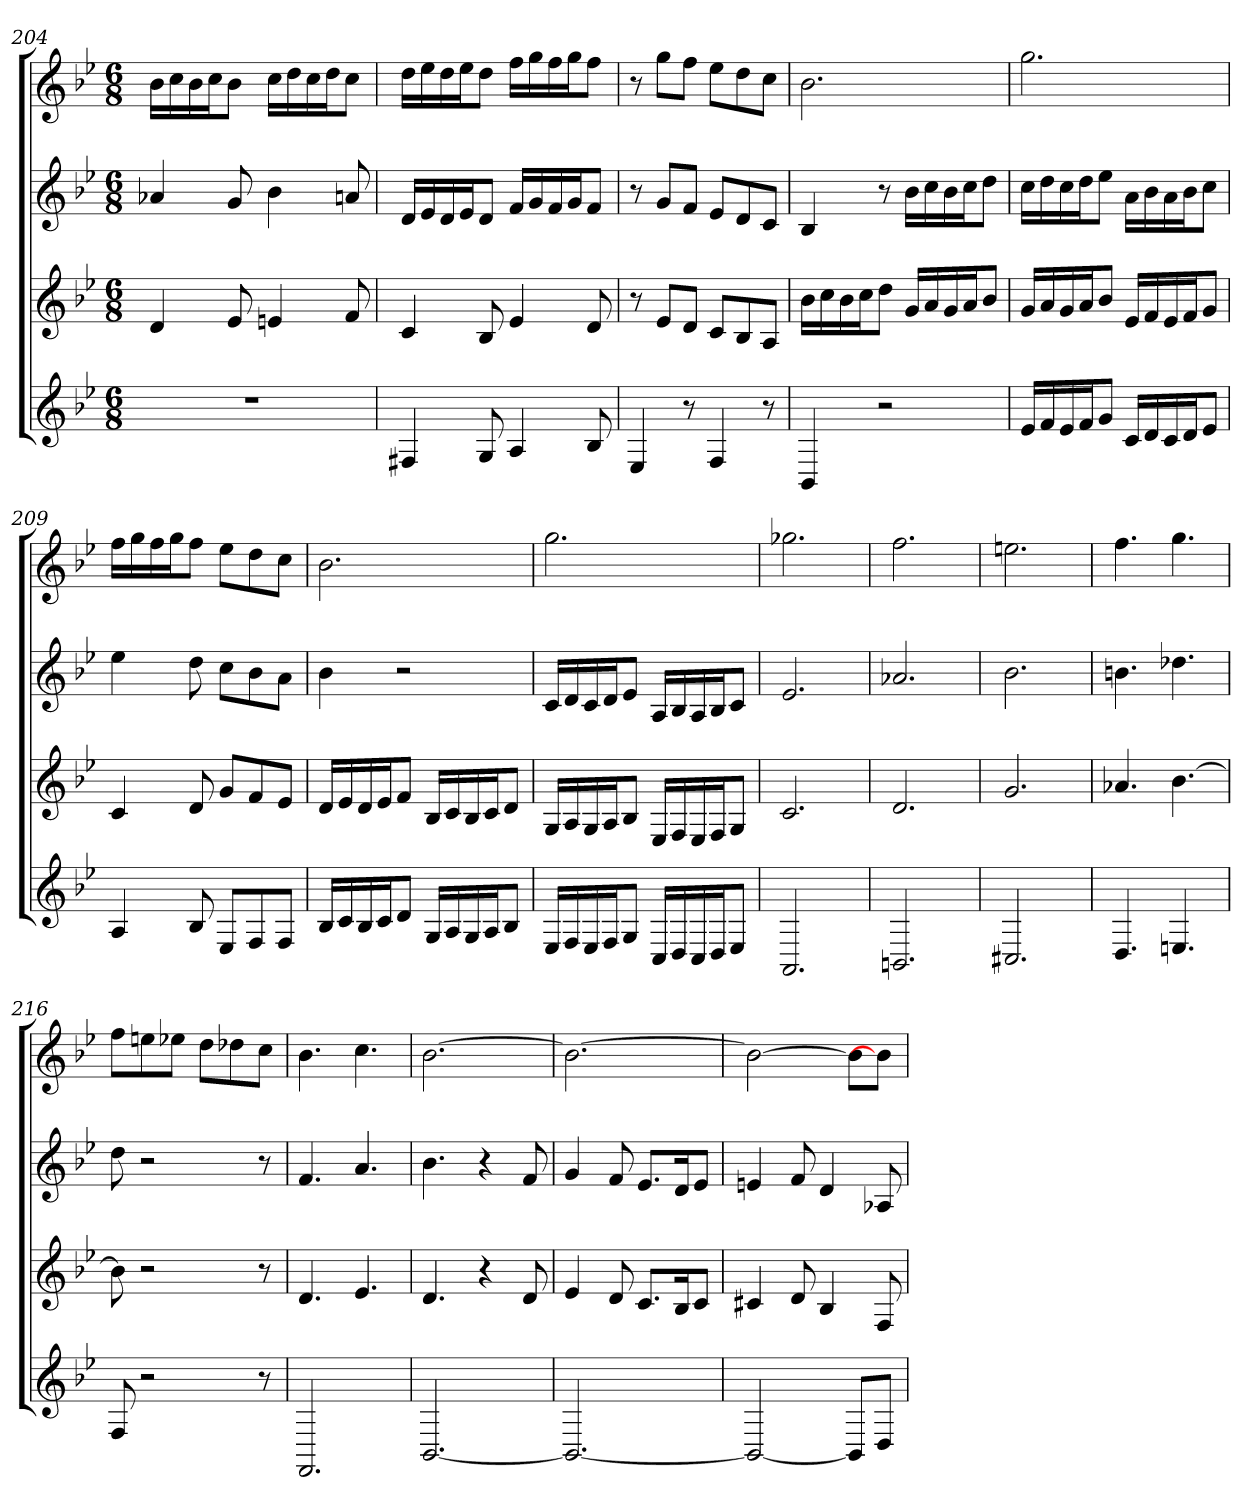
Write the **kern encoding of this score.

**kern	**kern	**kern	**kern
*part4	*part3	*part2	*part1
*staff4	*staff3	*staff2	*staff1
*k[b-e-]	*k[b-e-]	*k[b-e-]	*k[b-e-]
*B-:	*B-:	*B-:	*B-:
*M6/8	*M6/8	*M6/8	*M6/8
=204	=204	=204	=204
2.r	4d	4a-X	16b-LL
.	.	.	16cc
.	.	.	16b-
.	.	.	16ccJ
.	8e-	8g	8b-J
.	4en	4b-	16ccLL
.	.	.	16dd
.	.	.	16cc
.	.	.	16ddJ
.	8f	8an	8ccJ
=205	=205	=205	=205
4F#X	4c	16dLL	16ddLL
.	.	16e-	16ee-
.	.	16d	16dd
.	.	16e-J	16ee-J
8G	8B-	8dJ	8ddJ
4A	4e-	16fLL	16ffLL
.	.	16g	16gg
.	.	16f	16ff
.	.	16gJ	16ggJ
8B-	8d	8fJ	8ffJ
=206	=206	=206	=206
4E-	8r	8r	8r
.	8e-L	8gL	8ggL
8r	8dJ	8fJ	8ffJ
4F	8cL	8e-L	8ee-L
.	8B-	8d	8dd
8r	8AJ	8cJ	8ccJ
=207	=207	=207	=207
4BB-	16b-LL	4B-	2.b-
.	16cc	.	.
.	16b-	.	.
.	16ccJ	.	.
2r	8ddJ	8r	.
.	16gLL	16b-LL	.
.	16a	16cc	.
.	16g	16b-	.
.	16aJ	16ccJ	.
.	8b-J	8ddJ	.
=208	=208	=208	=208
16e-LL	16gLL	16ccLL	2.gg
16f	16a	16dd	.
16e-	16g	16cc	.
16fJ	16aJ	16ddJ	.
8gJ	8b-J	8ee-J	.
16cLL	16e-LL	16aLL	.
16d	16f	16b-	.
16c	16e-	16a	.
16dJ	16fJ	16b-J	.
8e-J	8gJ	8ccJ	.
=209	=209	=209	=209
4A	4c	4ee-	16ffLL
.	.	.	16gg
.	.	.	16ff
.	.	.	16ggJ
8B-	8d	8dd	8ffJ
8E-L	8gL	8ccL	8ee-L
8F	8f	8b-	8dd
8FJ	8e-J	8aJ	8ccJ
=210	=210	=210	=210
16B-LL	16dLL	4b-	2.b-
16c	16e-	.	.
16B-	16d	.	.
16cJ	16e-J	.	.
8dJ	8fJ	2r	.
16GLL	16B-LL	.	.
16A	16c	.	.
16G	16B-	.	.
16AJ	16cJ	.	.
8B-J	8dJ	.	.
=211	=211	=211	=211
16E-LL	16GLL	16cLL	2.gg
16F	16A	16d	.
16E-	16G	16c	.
16FJ	16AJ	16dJ	.
8GJ	8B-J	8e-J	.
16CLL	16E-LL	16ALL	.
16D	16F	16B-	.
16C	16E-	16A	.
16DJ	16FJ	16B-J	.
8E-J	8GJ	8cJ	.
=212	=212	=212	=212
2.AA	2.c	2.e-	2.gg-X
=213	=213	=213	=213
2.BBn	2.d	2.a-X	2.ff
=214	=214	=214	=214
2.C#X	2.g	2.b-	2.een
=215	=215	=215	=215
4.D	4.a-X	4.bn	4.ff
4.En	[4.b-	4.dd-X	4.gg
=216	=216	=216	=216
8F	8b-]	8dd	8ffL
2r	2r	2r	8een
.	.	.	8ee-XJ
.	.	.	8ddL
.	.	.	8dd-X
8r	8r	8r	8ccJ
=217	=217	=217	=217
2.FF	4.d	4.f	4.b-
.	4.e-	4.a	4.cc
=218	=218	=218	=218
[2.BB-	4.d	4.b-	[2.b-
.	4r	4r	.
.	8d	8f	.
=219	=219	=219	=219
2.BB-_	4e-	4g	2.b-_
.	8d	8f	.
.	8.cL	8.e-L	.
.	16B-K	16dK	.
.	8cJ	8e-J	.
=220	=220	=220	=220
2BB-_	4c#X	4en	2b-_
.	8d	8f	.
.	4B-	4d	.
8BB-L]	.	.	8b-L]
8DJ	8F	8A-X	8bJ]
=	=	=	=
*-	*-	*-	*-
